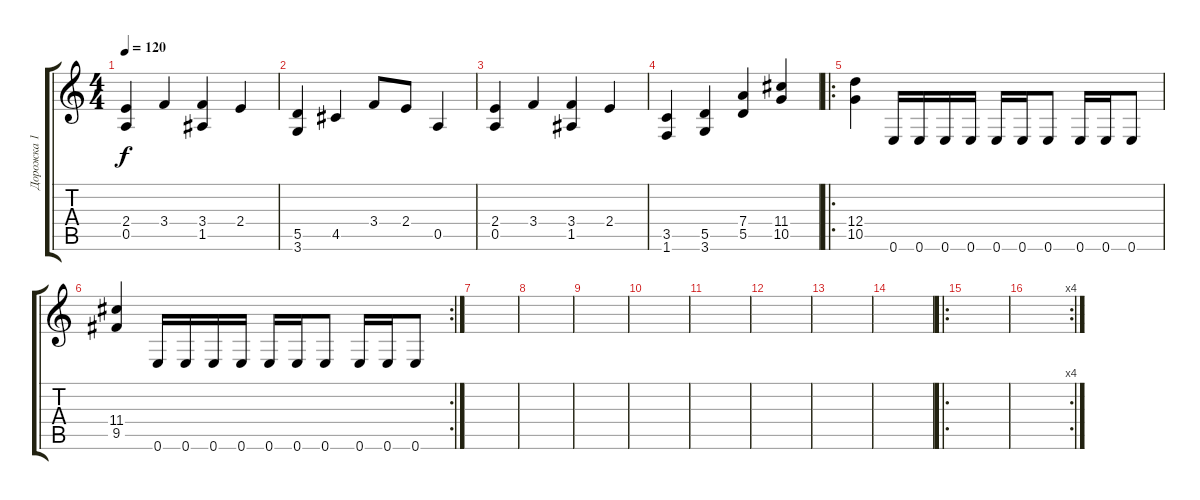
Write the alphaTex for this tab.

\track ("Дорожка 1" "Дорожка 1") {instrument distortionguitar}
\staff {score tabs}
\tuning (E4 B3 G3 D3 A2 E2) {hide}
\ts (4 4)
\tempo 120
\clef g2
\ks c
(2.4 0.5).4{dy f instrument distortionguitar} 3.4.4 (3.4 1.5).4 2.4.4 |
(5.5 3.6).4 4.5.4 3.4.8 2.4.8 0.5.4 |
(2.4 0.5).4 3.4.4 (3.4 1.5).4 2.4.4 |
(3.5 1.6).4 (5.5 3.6).4 (7.4 5.5).4 (11.4 10.5).4 |
\ro
(12.4 10.5).4 0.6.16 0.6.16 0.6.16 0.6.16 0.6.16 0.6.16 0.6.8 0.6.16 0.6.16 0.6.8 |
\rc 2
(11.4 9.5).4 0.6.16 0.6.16 0.6.16 0.6.16 0.6.16 0.6.16 0.6.8 0.6.16 0.6.16 0.6.8 |
|
|
|
|
|
|
|
|
\ro
|
\rc 4
